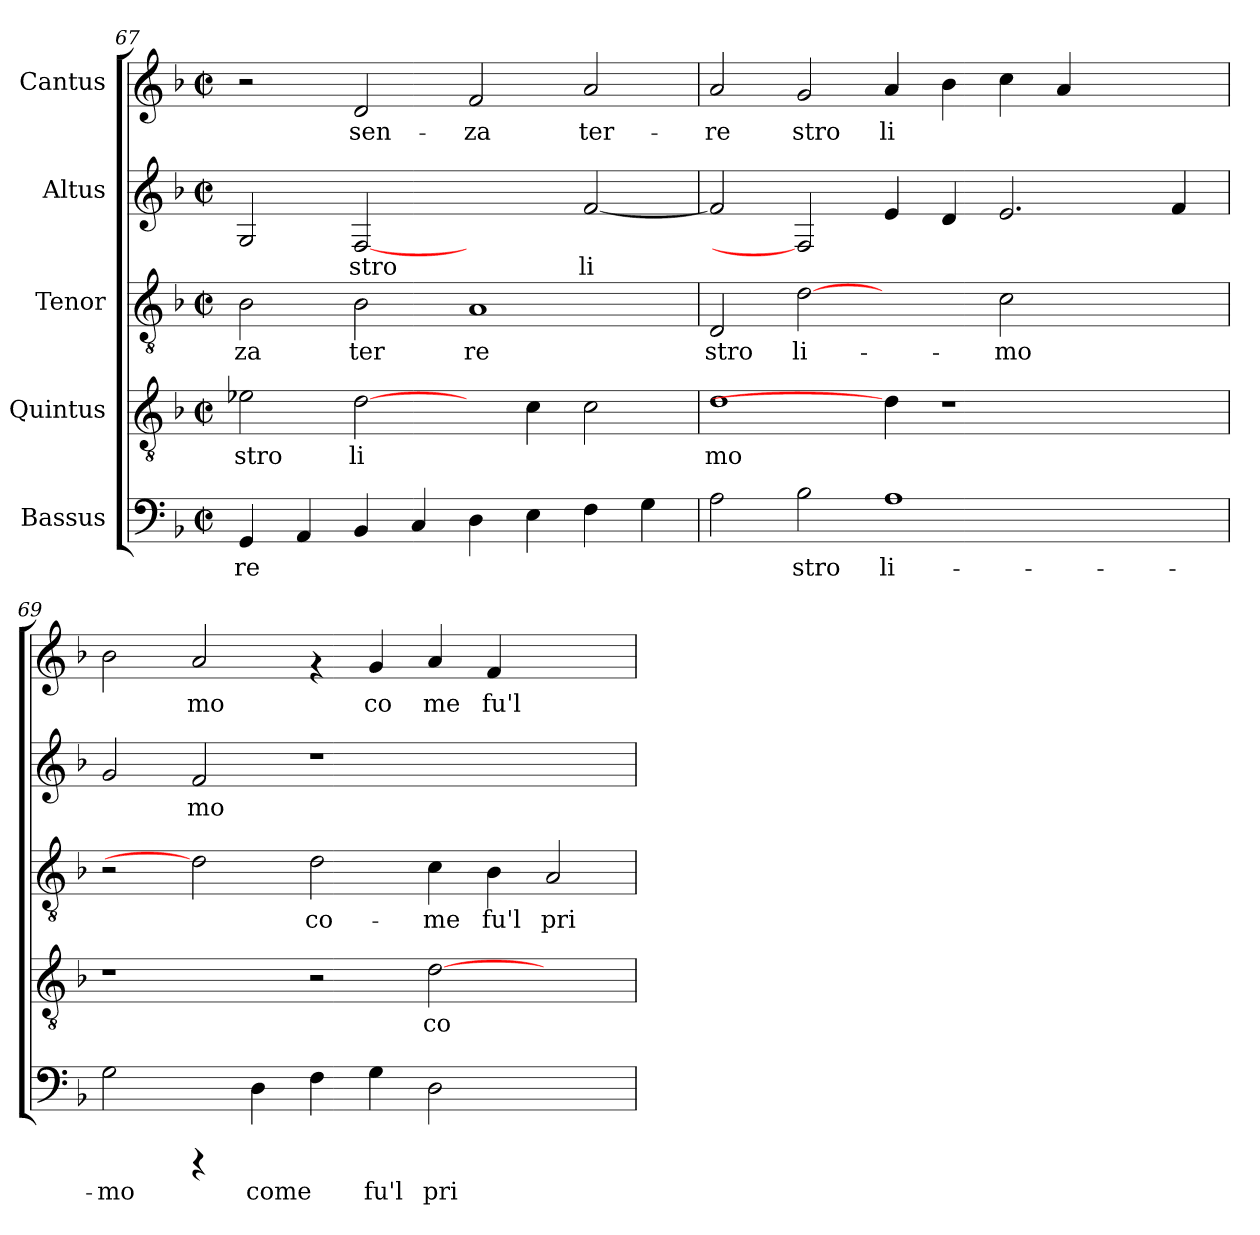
**kern	**text	**kern	**text	**kern	**text	**kern	**text	**kern	**text
*part5	*part5	*part4	*part4	*part3	*part3	*part2	*part2	*part1	*part1
*staff5	*staff5	*staff4	*staff4	*staff3	*staff3	*staff2	*staff2	*staff1	*staff1
*I"Bassus	*	*I"Quintus	*	*I"Tenor	*	*I"Altus	*	*I"Cantus	*
*clefF4	*	*clefGv2	*	*clefGv2	*	*clefG2	*	*clefG2	*
*k[b-]	*	*k[b-]	*	*k[b-]	*	*k[b-]	*	*k[b-]	*
*F:	*	*F:	*	*F:	*	*F:	*	*F:	*
*M2/2	*	*M2/2	*	*M2/2	*	*M2/2	*	*M2/2	*
*met(c|)	*	*met(c|)	*	*met(c|)	*	*met(c|)	*	*met(c|)	*
=67	=67	=67	=67	=67	=67	=67	=67	=67	=67
!	!LO:LY:b	!	!LO:LY:b:cj	!	!LO:LY:b:cj	!	!LO:LY:b	!	!
4GG/	-re-	2e-X\	stro	2B-\	za	2G/	.	2r	.
!	!LO:LY:b	!	!	!	!	!	!	!	!
4AA/	--	.	.	.	.	.	.	.	.
!	!LO:LY:b	!	!LO:LY:b:cj	!	!LO:LY:b:cj	!	!LO:LY:b	!	!LO:LY:b:cj
4BB-/	--	[2d\	li	2B-\	ter	[2F	stro	2d/	sen-
!	!LO:LY:b	!	!	!	!	!	!	!	!
4C/	--	.	.	.	.	.	.	.	.
!	!LO:LY:b	!	!	!	!LO:LY:b:cj	!	!	!	!LO:LY:b:cj
4D\	--	4ryy	.	1A	re	2ryy	.	2f/	-za
!	!LO:LY:b	!	!LO:LY:b:cj	!	!	!	!	!	!
4E\	--	4c\	.	.	.	.	.	.	.
!	!LO:LY:b	!	!LO:LY:b:cj	!	!	!	!LO:LY:b	!	!LO:LY:b:cj
4F\	--	2c\	.	.	.	[<2f/	li	2a/	ter-
!	!LO:LY:b	!	!	!	!	!	!	!	!
4G\	--	.	.	.	.	.	.	.	.
!!LO:PB:g=z
=68	=68	=68	=68	=68	=68	=68	=68	=68	=68
!	!LO:LY:b	!	!LO:LY:b:cj	!	!LO:LY:b:cj	!	!LO:LY:b	!	!LO:LY:b:cj
2A\	--	1d	mo	2D/	stro	2f/]	.	2a/	-re
!	!LO:LY:b	!	!	!	!LO:LY:b:cj	!	!	!	!LO:LY:b:cj
2B-\	-stro	.	.	[2d	li-	2F]	.	2g/	stro
!	!LO:LY:b	!	!	!	!	!	!LO:LY:b	!	!LO:LY:b:cj
1A	li-	4d\]	.	2ryy	.	4e/	.	4a/	li
!	!	!	!	!	!	!	!LO:LY:b	!	!LO:LY:b:cj
.	.	1r	.	.	.	4d/	.	4b-\	.
!	!	!	!	!	!LO:LY:b:cj	!	!LO:LY:b	!	!LO:LY:b:cj
.	.	.	.	2c\	-mo	2.e/	.	4cc\	.
!	!	!	!	!	!	!	!	!	!LO:LY:b:cj
.	.	.	.	.	.	.	.	4a/	.
2ryy	.	.	.	2ryy	.	.	.	2ryy	.
!	!	!	!	!	!	!	!LO:LY:b	!	!
.	.	4ryy	.	.	.	4f/	.	.	.
=69	=69	=69	=69	=69	=69	=69	=69	=69	=69
!	!LO:LY:b	!	!	!	!	!	!LO:LY:b	!	!LO:LY:b:cj
2G\	-mo	1r	.	2r	.	2g/	.	2b-\	.
!	!	!	!	!	!	!	!LO:LY:b	!	!LO:LY:b:cj
4rCCC	.	.	.	2d]	.	2f/	mo	2a/	mo
!	!LO:LY:b	!	!	!	!	!	!	!	!
4D\	come	.	.	.	.	.	.	.	.
!	!LO:LY:b	!	!	!	!LO:LY:b:cj	!	!	!	!
4F\	.	2r	.	2d\	co-	1r	.	4rf	.
!	!LO:LY:b	!	!	!	!	!	!	!	!LO:LY:b:cj
4G\	fu'l	.	.	.	.	.	.	4g/	co
!	!LO:LY:b	!	!LO:LY:b:cj	!	!LO:LY:b:cj	!	!	!	!LO:LY:b:cj
2D\	pri-	[>2d\	co	4c\	-me	.	.	4a/	me
!	!	!	!	!	!LO:LY:b:cj	!	!	!	!LO:LY:b:cj
.	.	.	.	4B-\	fu'l	.	.	4f/	fu'l
!	!	!	!	!	!LO:LY:b:cj	!	!	!	!
2ryy	.	2ryy	.	2A/	pri-	2ryy	.	2ryy	.
=	=	=	=	=	=	=	=	=	=
*-	*-	*-	*-	*-	*-	*-	*-	*-	*-
